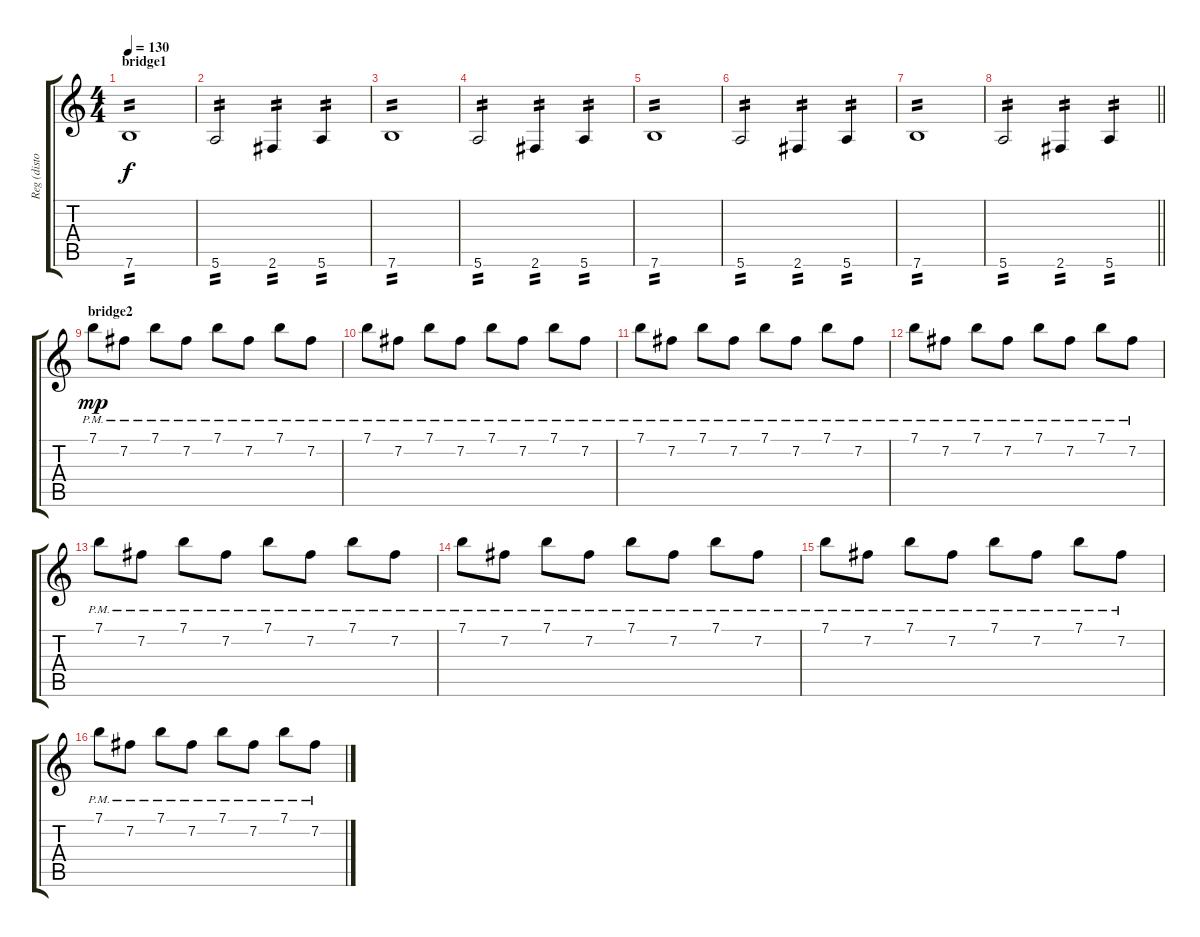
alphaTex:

\track ("Reg (disto)" "Reg (disto") {instrument overdrivenguitar}
\staff {score tabs}
\tuning (E4 B3 G3 D3 A2 E2) {hide}
\ts (4 4)
\section ("" "bridge1")
\tempo 130
\clef g2
\ks c
7.6.1{tp 2 dy f} |
5.6.2{tp 2} 2.6.4{tp 2} 5.6.4{tp 2} |
7.6.1{tp 2} |
5.6.2{tp 2} 2.6.4{tp 2} 5.6.4{tp 2} |
7.6.1{tp 2} |
5.6.2{tp 2} 2.6.4{tp 2} 5.6.4{tp 2} |
7.6.1{tp 2} |
\barLineRight lightlight
5.6.2{tp 2} 2.6.4{tp 2} 5.6.4{tp 2} |
\section ("" "bridge2")
7.1{pm}.8{dy mp} 7.2{pm}.8 7.1{pm}.8 7.2{pm}.8 7.1{pm}.8 7.2{pm}.8 7.1{pm}.8 7.2{pm}.8 |
7.1{pm}.8 7.2{pm}.8 7.1{pm}.8 7.2{pm}.8 7.1{pm}.8 7.2{pm}.8 7.1{pm}.8 7.2{pm}.8 |
7.1{pm}.8 7.2{pm}.8 7.1{pm}.8 7.2{pm}.8 7.1{pm}.8 7.2{pm}.8 7.1{pm}.8 7.2{pm}.8 |
7.1{pm}.8 7.2{pm}.8 7.1{pm}.8 7.2{pm}.8 7.1{pm}.8 7.2{pm}.8 7.1{pm}.8 7.2{pm}.8 |
7.1{pm}.8 7.2{pm}.8 7.1{pm}.8 7.2{pm}.8 7.1{pm}.8 7.2{pm}.8 7.1{pm}.8 7.2{pm}.8 |
7.1{pm}.8 7.2{pm}.8 7.1{pm}.8 7.2{pm}.8 7.1{pm}.8 7.2{pm}.8 7.1{pm}.8 7.2{pm}.8 |
7.1{pm}.8 7.2{pm}.8 7.1{pm}.8 7.2{pm}.8 7.1{pm}.8 7.2{pm}.8 7.1{pm}.8 7.2{pm}.8 |
7.1{pm}.8 7.2{pm}.8 7.1{pm}.8 7.2{pm}.8 7.1{pm}.8 7.2{pm}.8 7.1{pm}.8 7.2{pm}.8
